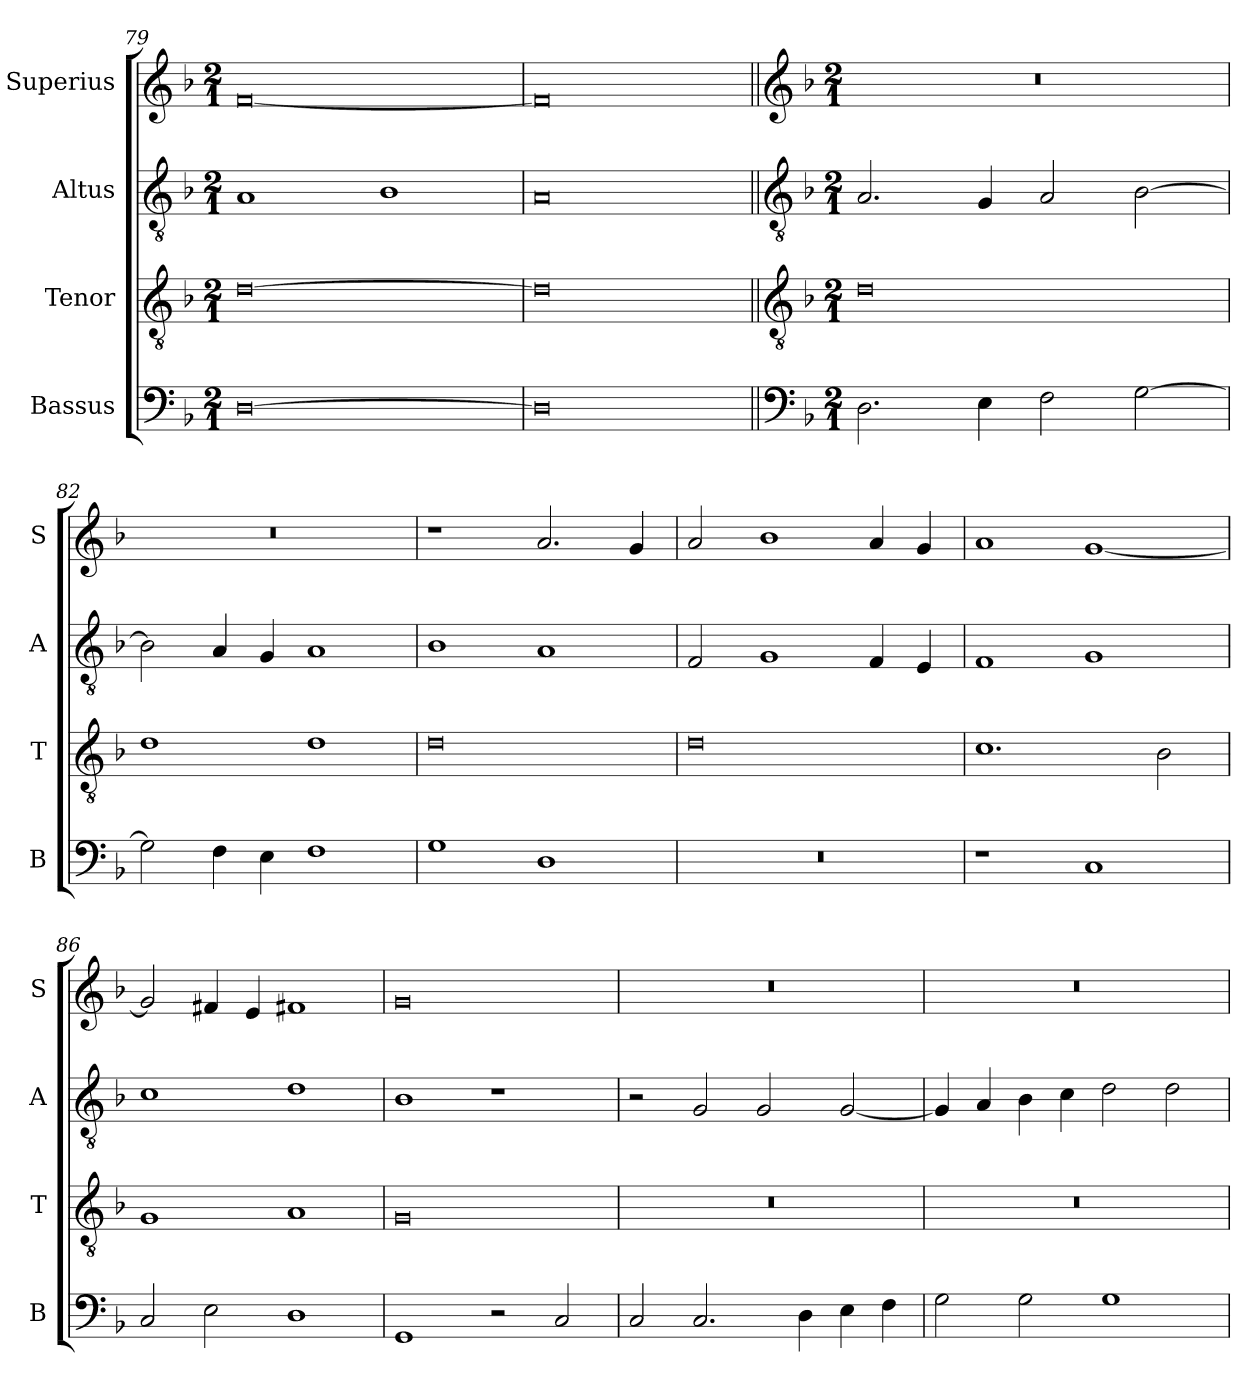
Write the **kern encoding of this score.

**kern	**kern	**kern	**kern
*part4	*part3	*part2	*part1
*staff4	*staff3	*staff2	*staff1
*I"Bassus	*I"Tenor	*I"Altus	*I"Superius
*I'B	*I'T	*I'A	*I'S
*clefF4	*clefGv2	*clefGv2	*clefG2
*k[b-]	*k[b-]	*k[b-]	*k[b-]
*M2/1	*M2/1	*M2/1	*M2/1
=79	=79	=79	=79
[0D	[0d	1A	[0f
.	.	1B-	.
=80	=80	=80	=80
0D]	0d]	0A	0f]
!!LO:LB:g=z
=81||	=81||	=81||	=81||
*clefF4	*clefGv2	*clefGv2	*clefG2
*k[b-]	*k[b-]	*k[b-]	*k[b-]
*M2/1	*M2/1	*M2/1	*M2/1
2.D	0d	2.A	0r
4E	.	4G	.
2F	.	2A	.
[2G	.	[2B-	.
=82	=82	=82	=82
2G]	1d	2B-]	0r
4F	.	4A	.
4E	.	4G	.
1F	1d	1A	.
=83	=83	=83	=83
1G	0d	1B-	1r
1D	.	1A	2.a
.	.	.	4g
=84	=84	=84	=84
0r	0d	2F	2a
.	.	1G	1b-
.	.	4F	4a
.	.	4E	4g
=85	=85	=85	=85
1r	1.c	1F	1a
1C	.	1G	[1g
.	2B-	.	.
=86	=86	=86	=86
2C	1G	1c	2g]
2E	.	.	4f#X
.	.	.	4e
1D	1A	1d	1f#X
=87	=87	=87	=87
1GG	0G	1B-	0g
2r	.	1r	.
2C	.	.	.
=88	=88	=88	=88
2C	0r	2r	0r
2.C	.	2G	.
.	.	2G	.
4D	.	.	.
4E	.	[2G	.
4F	.	.	.
=89	=89	=89	=89
2G	0r	4G]	0r
.	.	4A	.
2G	.	4B-	.
.	.	4c	.
1G	.	2d	.
.	.	2d	.
=	=	=	=
*-	*-	*-	*-
